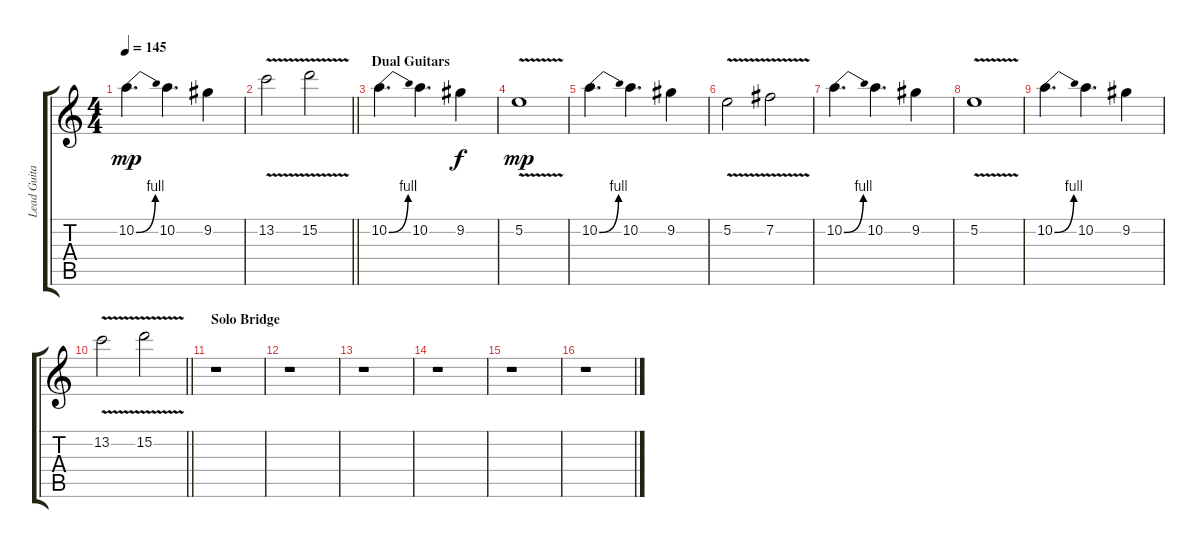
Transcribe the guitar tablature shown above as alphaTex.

\track ("Lead Guitar" "Lead Guita") {instrument distortionguitar}
\staff {score tabs}
\tuning (E4 B3 G3 D3 A2 E2) {hide}
\ts (4 4)
\tempo 145
\clef g2
\ks c
10.2{be (bend 0 0 60 4)}.4{d dy mp} 10.2.4{d} 9.2.4 |
\barLineRight lightlight
13.2{v}.2 15.2{v}.2 |
\section ("" "Dual Guitars")
10.2{be (bend 0 0 60 4)}.4{d balance 8} 10.2.4{d} 9.2.4{dy f} |
5.2{v}.1{dy mp} |
10.2{be (bend 0 0 60 4)}.4{d} 10.2.4{d} 9.2.4 |
5.2{v}.2 7.2{v}.2 |
10.2{be (bend 0 0 60 4)}.4{d} 10.2.4{d} 9.2.4 |
5.2{v}.1 |
10.2{be (bend 0 0 60 4)}.4{d} 10.2.4{d} 9.2.4 |
\barLineRight lightlight
13.2{v}.2 15.2{v}.2 |
\section ("" "Solo Bridge")
r.1 |
r.1 |
r.1 |
r.1 |
r.1 |
r.1
